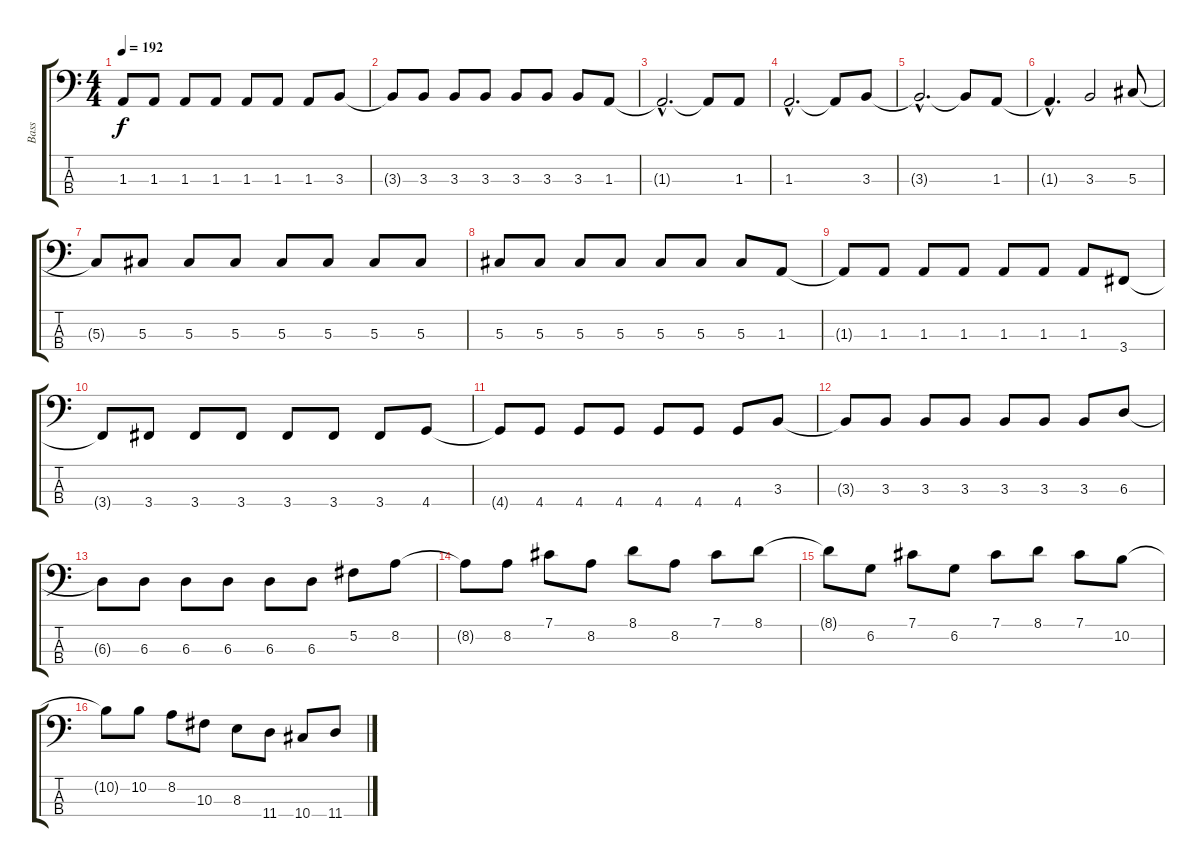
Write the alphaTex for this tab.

\track ("Bass" "Bass") {instrument electricbassfinger}
\staff {score tabs}
\tuning (Gb2 Db2 Ab1 Eb1) {hide}
\ts (4 4)
\tempo 192
\clef f4
\ks c
1.3{t}.8{dy f} 1.3.8 1.3.8 1.3.8 1.3.8 1.3.8 1.3.8 3.3.8 |
3.3{t}.8 3.3.8 3.3.8 3.3.8 3.3.8 3.3.8 3.3.8 1.3.8 |
1.3{hac t}.2{d} 1.3{t}.8 1.3.8 |
1.3{hac}.2{d} 1.3{t}.8 3.3.8 |
3.3{hac t}.2{d} 3.3{t}.8 1.3.8 |
1.3{hac t}.4{d} 3.3.2 5.3.8 |
\section ("" "")
5.3{t}.8 5.3.8 5.3.8 5.3.8 5.3.8 5.3.8 5.3.8 5.3.8 |
5.3.8 5.3.8 5.3.8 5.3.8 5.3.8 5.3.8 5.3.8 1.3.8 |
1.3{t}.8 1.3.8 1.3.8 1.3.8 1.3.8 1.3.8 1.3.8 3.4.8 |
3.4{t}.8 3.4.8 3.4.8 3.4.8 3.4.8 3.4.8 3.4.8 4.4.8 |
\section ("" "")
4.4{t}.8 4.4.8 4.4.8 4.4.8 4.4.8 4.4.8 4.4.8 3.3.8 |
3.3{t}.8 3.3.8 3.3.8 3.3.8 3.3.8 3.3.8 3.3.8 6.3.8 |
6.3{t}.8 6.3.8 6.3.8 6.3.8 6.3.8 6.3.8 5.2.8 8.2.8 |
8.2{t}.8 8.2.8 7.1.8 8.2.8 8.1.8 8.2.8 7.1.8 8.1.8 |
8.1{t}.8 6.2.8 7.1.8 6.2.8 7.1.8 8.1.8 7.1.8 10.2.8 |
10.2{t}.8 10.2.8 8.2.8 10.3.8 8.3.8 11.4.8 10.4.8 11.4.8
